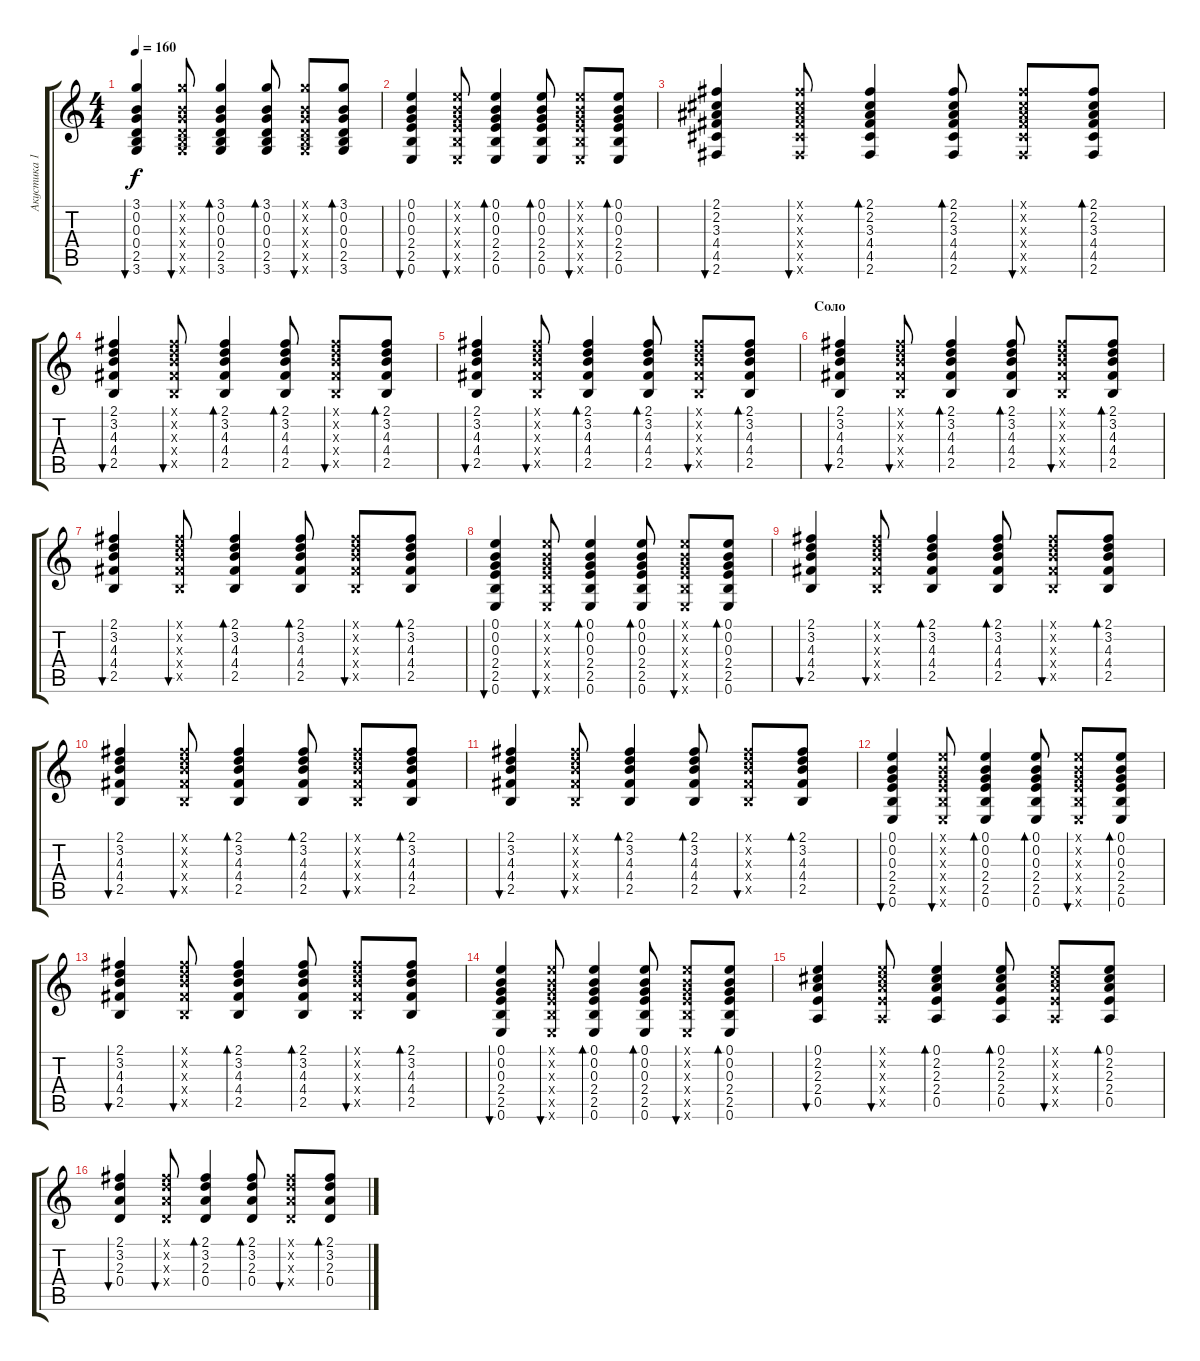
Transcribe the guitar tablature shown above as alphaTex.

\track ("Акустика 1" "Акустика 1") {instrument acousticguitarsteel}
\staff {score tabs}
\tuning (E4 B3 G3 D3 A2 E2) {hide}
\ts (4 4)
\tempo 160
\clef g2
\ks c
(3.1 0.2 0.3 0.4 2.5 3.6).4{bu 60 dy f} (3.1{x} 0.2{x} 0.3{x} 0.4{x} 2.5{x} 3.6{x}).8{bu 60} (3.1 0.2 0.3 0.4 2.5 3.6).4{bd 60} (3.1 0.2 0.3 0.4 2.5 3.6).8{bd 60} (3.1{x} 0.2{x} 0.3{x} 0.4{x} 2.5{x} 3.6{x}).8{bu 60} (3.1 0.2 0.3 0.4 2.5 3.6).8{bd 60} |
(0.1 0.2 0.3 2.4 2.5 0.6).4{bu 60} (0.1{x} 0.2{x} 0.3{x} 2.4{x} 2.5{x} 0.6{x}).8{bu 60} (0.1 0.2 0.3 2.4 2.5 0.6).4{bd 60} (0.1 0.2 0.3 2.4 2.5 0.6).8{bd 60} (0.1{x} 0.2{x} 0.3{x} 2.4{x} 2.5{x} 0.6{x}).8{bu 60} (0.1 0.2 0.3 2.4 2.5 0.6).8{bd 60} |
(2.1 2.2 3.3 4.4 4.5 2.6).4{bu 60} (2.1{x} 2.2{x} 3.3{x} 4.4{x} 4.5{x} 2.6{x}).8{bu 60} (2.1 2.2 3.3 4.4 4.5 2.6).4{bd 60} (2.1 2.2 3.3 4.4 4.5 2.6).8{bd 60} (2.1{x} 2.2{x} 3.3{x} 4.4{x} 4.5{x} 2.6{x}).8{bu 60} (2.1 2.2 3.3 4.4 4.5 2.6).8{bd 60} |
(2.1 3.2 4.3 4.4 2.5).4{bu 60} (2.1{x} 3.2{x} 4.3{x} 4.4{x} 2.5{x}).8{bu 60} (2.1 3.2 4.3 4.4 2.5).4{bd 60} (2.1 3.2 4.3 4.4 2.5).8{bd 60} (2.1{x} 3.2{x} 4.3{x} 4.4{x} 2.5{x}).8{bu 60} (2.1 3.2 4.3 4.4 2.5).8{bd 60} |
(2.1 3.2 4.3 4.4 2.5).4{bu 60} (2.1{x} 3.2{x} 4.3{x} 4.4{x} 2.5{x}).8{bu 60} (2.1 3.2 4.3 4.4 2.5).4{bd 60} (2.1 3.2 4.3 4.4 2.5).8{bd 60} (2.1{x} 3.2{x} 4.3{x} 4.4{x} 2.5{x}).8{bu 60} (2.1 3.2 4.3 4.4 2.5).8{bd 60} |
\section ("" "Соло")
(2.1 3.2 4.3 4.4 2.5).4{bu 60} (2.1{x} 3.2{x} 4.3{x} 4.4{x} 2.5{x}).8{bu 60} (2.1 3.2 4.3 4.4 2.5).4{bd 60} (2.1 3.2 4.3 4.4 2.5).8{bd 60} (2.1{x} 3.2{x} 4.3{x} 4.4{x} 2.5{x}).8{bu 60} (2.1 3.2 4.3 4.4 2.5).8{bd 60} |
(2.1 3.2 4.3 4.4 2.5).4{bu 60} (2.1{x} 3.2{x} 4.3{x} 4.4{x} 2.5{x}).8{bu 60} (2.1 3.2 4.3 4.4 2.5).4{bd 60} (2.1 3.2 4.3 4.4 2.5).8{bd 60} (2.1{x} 3.2{x} 4.3{x} 4.4{x} 2.5{x}).8{bu 60} (2.1 3.2 4.3 4.4 2.5).8{bd 60} |
(0.1 0.2 0.3 2.4 2.5 0.6).4{bu 60} (0.1{x} 0.2{x} 0.3{x} 2.4{x} 2.5{x} 0.6{x}).8{bu 60} (0.1 0.2 0.3 2.4 2.5 0.6).4{bd 60} (0.1 0.2 0.3 2.4 2.5 0.6).8{bd 60} (0.1{x} 0.2{x} 0.3{x} 2.4{x} 2.5{x} 0.6{x}).8{bu 60} (0.1 0.2 0.3 2.4 2.5 0.6).8{bd 60} |
(2.1 3.2 4.3 4.4 2.5).4{bu 60} (2.1{x} 3.2{x} 4.3{x} 4.4{x} 2.5{x}).8{bu 60} (2.1 3.2 4.3 4.4 2.5).4{bd 60} (2.1 3.2 4.3 4.4 2.5).8{bd 60} (2.1{x} 3.2{x} 4.3{x} 4.4{x} 2.5{x}).8{bu 60} (2.1 3.2 4.3 4.4 2.5).8{bd 60} |
(2.1 3.2 4.3 4.4 2.5).4{bu 60} (2.1{x} 3.2{x} 4.3{x} 4.4{x} 2.5{x}).8{bu 60} (2.1 3.2 4.3 4.4 2.5).4{bd 60} (2.1 3.2 4.3 4.4 2.5).8{bd 60} (2.1{x} 3.2{x} 4.3{x} 4.4{x} 2.5{x}).8{bu 60} (2.1 3.2 4.3 4.4 2.5).8{bd 60} |
(2.1 3.2 4.3 4.4 2.5).4{bu 60} (2.1{x} 3.2{x} 4.3{x} 4.4{x} 2.5{x}).8{bu 60} (2.1 3.2 4.3 4.4 2.5).4{bd 60} (2.1 3.2 4.3 4.4 2.5).8{bd 60} (2.1{x} 3.2{x} 4.3{x} 4.4{x} 2.5{x}).8{bu 60} (2.1 3.2 4.3 4.4 2.5).8{bd 60} |
(0.1 0.2 0.3 2.4 2.5 0.6).4{bu 60} (0.1{x} 0.2{x} 0.3{x} 2.4{x} 2.5{x} 0.6{x}).8{bu 60} (0.1 0.2 0.3 2.4 2.5 0.6).4{bd 60} (0.1 0.2 0.3 2.4 2.5 0.6).8{bd 60} (0.1{x} 0.2{x} 0.3{x} 2.4{x} 2.5{x} 0.6{x}).8{bu 60} (0.1 0.2 0.3 2.4 2.5 0.6).8{bd 60} |
(2.1 3.2 4.3 4.4 2.5).4{bu 60} (2.1{x} 3.2{x} 4.3{x} 4.4{x} 2.5{x}).8{bu 60} (2.1 3.2 4.3 4.4 2.5).4{bd 60} (2.1 3.2 4.3 4.4 2.5).8{bd 60} (2.1{x} 3.2{x} 4.3{x} 4.4{x} 2.5{x}).8{bu 60} (2.1 3.2 4.3 4.4 2.5).8{bd 60} |
(0.1 0.2 0.3 2.4 2.5 0.6).4{bu 60} (0.1{x} 0.2{x} 0.3{x} 2.4{x} 2.5{x} 0.6{x}).8{bu 60} (0.1 0.2 0.3 2.4 2.5 0.6).4{bd 60} (0.1 0.2 0.3 2.4 2.5 0.6).8{bd 60} (0.1{x} 0.2{x} 0.3{x} 2.4{x} 2.5{x} 0.6{x}).8{bu 60} (0.1 0.2 0.3 2.4 2.5 0.6).8{bd 60} |
(0.1 2.2 2.3 2.4 0.5).4{bu 60} (0.1{x} 2.2{x} 2.3{x} 2.4{x} 0.5{x}).8{bu 60} (0.1 2.2 2.3 2.4 0.5).4{bd 60} (0.1 2.2 2.3 2.4 0.5).8{bd 60} (0.1{x} 2.2{x} 2.3{x} 2.4{x} 0.5{x}).8{bu 60} (0.1 2.2 2.3 2.4 0.5).8{bd 60} |
(2.1 3.2 2.3 0.4).4{bu 60} (2.1{x} 3.2{x} 2.3{x} 0.4{x}).8{bu 60} (2.1 3.2 2.3 0.4).4{bd 60} (2.1 3.2 2.3 0.4).8{bd 60} (2.1{x} 3.2{x} 2.3{x} 0.4{x}).8{bu 60} (2.1 3.2 2.3 0.4).8{bd 60}
